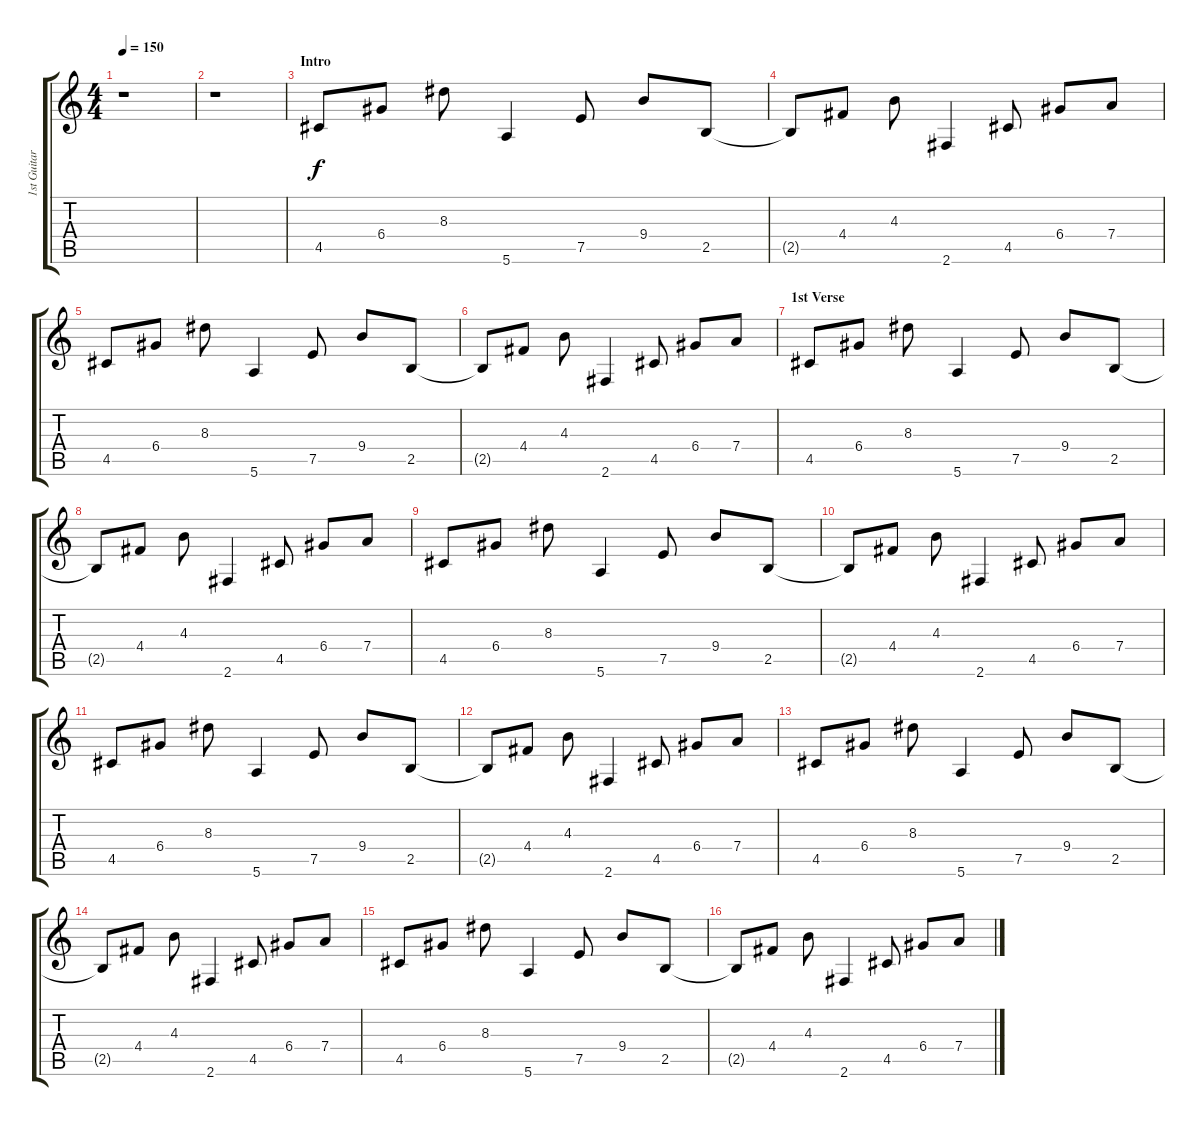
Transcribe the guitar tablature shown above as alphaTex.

\track ("1st Guitar" "1st Guitar") {instrument electricguitarjazz}
\staff {score tabs}
\tuning (E4 B3 G3 D3 A2 E2) {hide}
\ts (4 4)
\tempo 150
\clef g2
\ks c
r.1{dy f instrument electricguitarjazz} |
r.1 |
\section ("" "Intro")
4.5.8 6.4.8 8.3.8 5.6.4 7.5.8 9.4.8 2.5.8 |
2.5{t}.8 4.4.8 4.3.8 2.6.4 4.5.8 6.4.8 7.4.8 |
4.5.8 6.4.8 8.3.8 5.6.4 7.5.8 9.4.8 2.5.8 |
2.5{t}.8 4.4.8 4.3.8 2.6.4 4.5.8 6.4.8 7.4.8 |
\section ("" "1st Verse")
4.5.8 6.4.8 8.3.8 5.6.4 7.5.8 9.4.8 2.5.8 |
2.5{t}.8 4.4.8 4.3.8 2.6.4 4.5.8 6.4.8 7.4.8 |
4.5.8 6.4.8 8.3.8 5.6.4 7.5.8 9.4.8 2.5.8 |
2.5{t}.8 4.4.8 4.3.8 2.6.4 4.5.8 6.4.8 7.4.8 |
4.5.8 6.4.8 8.3.8 5.6.4 7.5.8 9.4.8 2.5.8 |
2.5{t}.8 4.4.8 4.3.8 2.6.4 4.5.8 6.4.8 7.4.8 |
4.5.8 6.4.8 8.3.8 5.6.4 7.5.8 9.4.8 2.5.8 |
2.5{t}.8 4.4.8 4.3.8 2.6.4 4.5.8 6.4.8 7.4.8 |
4.5.8 6.4.8 8.3.8 5.6.4 7.5.8 9.4.8 2.5.8 |
2.5{t}.8 4.4.8 4.3.8 2.6.4 4.5.8 6.4.8 7.4.8
